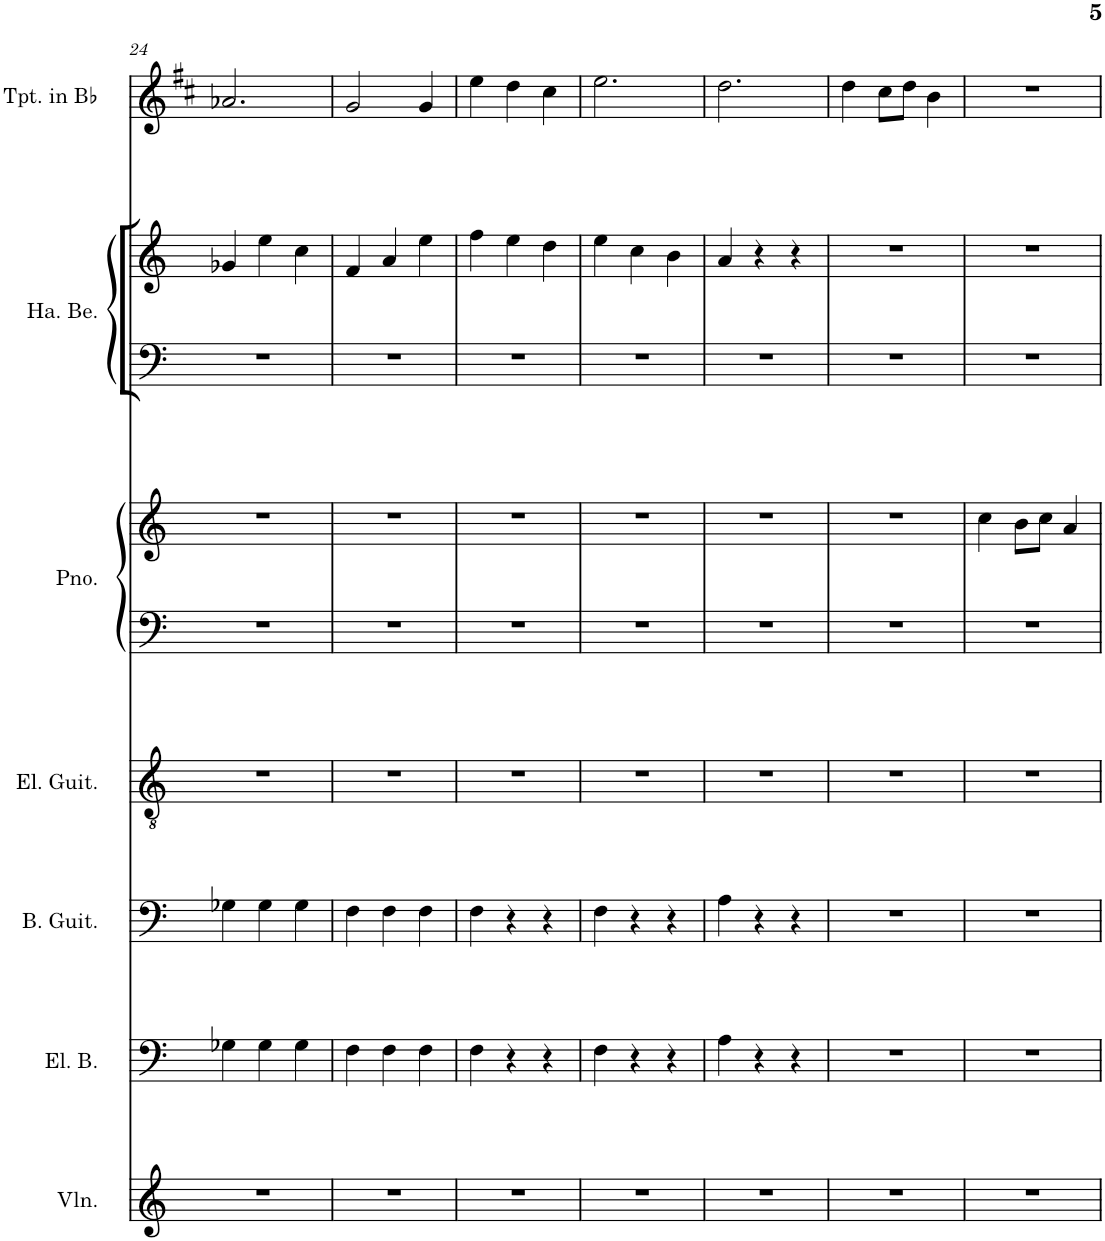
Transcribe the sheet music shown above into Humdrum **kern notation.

**kern	**kern	**kern	**kern	**kern	**kern	**kern	**kern	**kern
*part7	*part6	*part5	*part4	*part3	*part3	*part2	*part2	*part1
*staff9	*staff8	*staff7	*staff6	*staff5	*staff4	*staff3	*staff2	*staff1
*I"Violin	*I"Electric Bass	*I"Bass Guitar	*I"Electric Guitar	*I"Grand Piano	*	*I"Hand Bells	*	*I"Trumpet in Bb
*I'Vln.	*I'El. B.	*I'B. Guit.	*I'El. Guit.	*I'Pno.	*	*I'Ha. Be.	*	*I'Tpt. in Bb
!!LO:PB:g=z
*clefG2	*clefF4	*clefF4	*clefGv2	*clefF4	*clefG2	*clefF4	*clefG2	*clefG2
*	*Trd7c12	*Trd7c12	*	*	*	*Trd-7c-12	*Trd-7c-12	*Trd1c2
*k[]	*k[]	*k[]	*k[]	*k[]	*k[]	*k[]	*k[]	*k[f#c#]
*M3/4	*M3/4	*M3/4	*M3/4	*M3/4	*M3/4	*M3/4	*M3/4	*M3/4
=24	=24	=24	=24	=24	=24	=24	=24	=24
2.r	4G-X\	4G-X\	2.r	2.r	2.r	2.r	4g-X/	2.a-X/
.	4G-\	4G-\	.	.	.	.	4ee\	.
.	4G-\	4G-\	.	.	.	.	4cc\	.
=25	=25	=25	=25	=25	=25	=25	=25	=25
2.r	4F\	4F\	2.r	2.r	2.r	2.r	4f/	2g/
.	4F\	4F\	.	.	.	.	4a/	.
.	4F\	4F\	.	.	.	.	4ee\	4g/
=26	=26	=26	=26	=26	=26	=26	=26	=26
2.r	4F\	4F\	2.r	2.r	2.r	2.r	4ff\	4ee\
.	4r	4r	.	.	.	.	4ee\	4dd\
.	4r	4r	.	.	.	.	4dd\	4cc#\
=27	=27	=27	=27	=27	=27	=27	=27	=27
2.r	4F\	4F\	2.r	2.r	2.r	2.r	4ee\	2.ee\
.	4r	4r	.	.	.	.	4cc\	.
.	4r	4r	.	.	.	.	4b\	.
=28	=28	=28	=28	=28	=28	=28	=28	=28
2.r	4A\	4A\	2.r	2.r	2.r	2.r	4a/	2.dd\
.	4r	4r	.	.	.	.	4r	.
.	4r	4r	.	.	.	.	4r	.
=29	=29	=29	=29	=29	=29	=29	=29	=29
2.r	2.r	2.r	2.r	2.r	2.r	2.r	2.r	4dd\
.	.	.	.	.	.	.	.	8cc#\L
.	.	.	.	.	.	.	.	8dd\J
.	.	.	.	.	.	.	.	4b\
=30	=30	=30	=30	=30	=30	=30	=30	=30
2.r	2.r	2.r	2.r	2.r	4cc\	2.r	2.r	2.r
.	.	.	.	.	8b\L	.	.	.
.	.	.	.	.	8cc\J	.	.	.
.	.	.	.	.	4a/	.	.	.
=	=	=	=	=	=	=	=	=
*-	*-	*-	*-	*-	*-	*-	*-	*-
